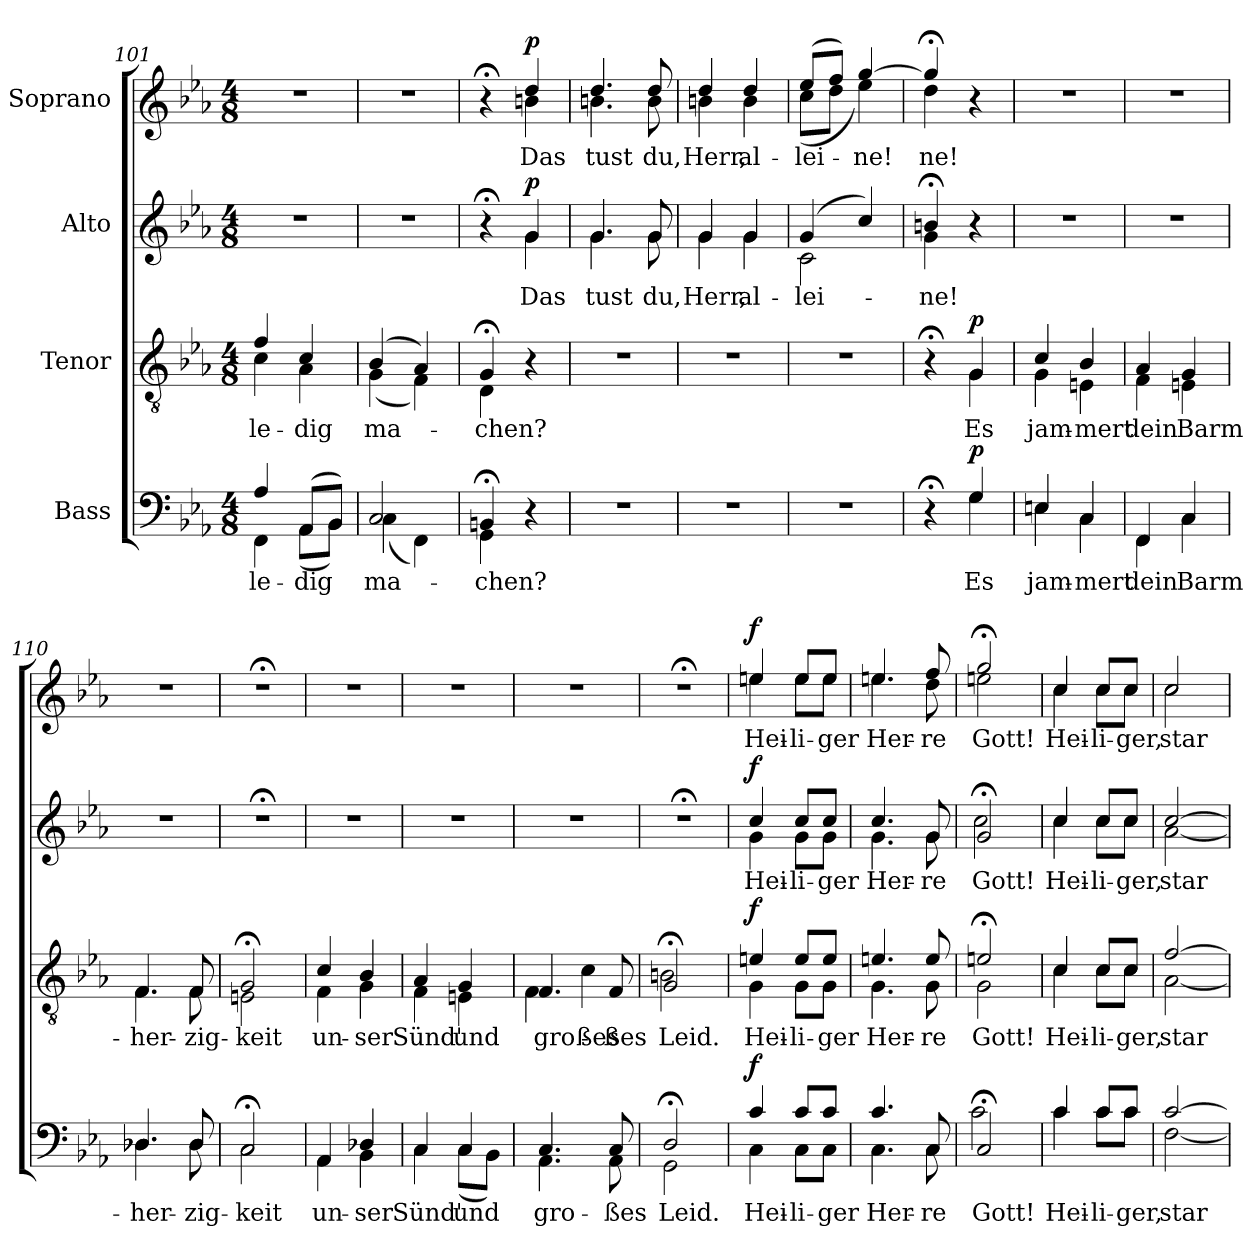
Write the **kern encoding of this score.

**kern	**text	**dynam	**kern	**text	**dynam	**kern	**text	**dynam	**kern	**text	**dynam
*part4	*part4	*part4	*part3	*part3	*part3	*part2	*part2	*part2	*part1	*part1	*part1
*staff4	*staff4	*staff4	*staff3	*staff3	*staff3	*staff2	*staff2	*staff2	*staff1	*staff1	*staff1
*I"Bass	*	*	*I"Tenor	*	*	*I"Alto	*	*	*I"Soprano	*	*
*clefF4	*	*	*clefGv2	*	*	*clefG2	*	*	*clefG2	*	*
*k[b-e-a-]	*	*	*k[b-e-a-]	*	*	*k[b-e-a-]	*	*	*k[b-e-a-]	*	*
*E-:	*	*	*E-:	*	*	*E-:	*	*	*E-:	*	*
*M4/8	*	*	*M4/8	*	*	*M4/8	*	*	*M4/8	*	*
=101	=101	=101	=101	=101	=101	=101	=101	=101	=101	=101	=101
*^	*	*	*	*	*	*	*	*	*	*	*
!	!	!LO:LY:b	!	!	!LO:LY:b	!	!	!	!	!	!	!
*	*	*	*	*^	*	*	*	*	*	*	*	*
4A-/	4FF\	le-	.	4f/	4c\	le-	.	2r	.	.	2r	.	.
!	!	!LO:LY:b	!	!	!	!LO:LY:b	!	!	!	!	!	!	!
(>8AA-/L	(<8AA-\L	-dig	.	4c/	4A-\	-dig	.	.	.	.	.	.	.
8BB-/J)	8BB-\J)	.	.	.	.	.	.	.	.	.	.	.	.
=102	=102	=102	=102	=102	=102	=102	=102	=102	=102	=102	=102	=102	=102
!	!	!LO:LY:b	!	!	!	!LO:LY:b	!	!	!	!	!	!	!
2C/	(<4C\	ma-	.	(>4B-/	(<4G\	ma-	.	2r	.	.	2r	.	.
.	4FF\)	.	.	4A-/)	4F\)	.	.	.	.	.	.	.	.
=103	=103	=103	=103	=103	=103	=103	=103	=103	=103	=103	=103	=103	=103
!	!	!LO:LY:b	!	!	!	!LO:LY:b	!	!	!	!	!	!	!
*	*	*	*	*	*	*	*	*^	*	*	*^	*	*
4BBn;</	4GG\	-chen?	.	4G;</	4D\	-chen?	.	4r;<	4ryy	.	.	4r;<	4ryy	.	.
!	!	!	!	!	!	!	!	!	!	!LO:LY:b	!LO:DY:a	!	!	!LO:LY:b	!LO:DY:a
4r	4ryy	.	.	4r	4ryy	.	.	4g/	4g\	Das	p	4dd/	4bn\	Das	p
=104	=104	=104	=104	=104	=104	=104	=104	=104	=104	=104	=104	=104	=104	=104	=104
!	!	!	!	!	!	!	!	!	!	!LO:LY:b	!	!	!	!LO:LY:b	!
*v	*v	*	*	*	*	*	*	*	*	*	*	*	*	*	*
*	*	*	*v	*v	*	*	*	*	*	*	*	*	*	*
2r	.	.	2r	.	.	4.g/	4.g\	tust	.	4.dd/	4.bn\	tust	.
!	!	!	!	!	!	!	!	!LO:LY:b	!	!	!	!LO:LY:b	!
.	.	.	.	.	.	8g/	8g\	du,	.	8dd/	8b\	du,	.
=105	=105	=105	=105	=105	=105	=105	=105	=105	=105	=105	=105	=105	=105
!	!	!	!	!	!	!	!	!LO:LY:b	!	!	!	!LO:LY:b	!
2r	.	.	2r	.	.	4g/	4g\	Herr,	.	4dd/	4bn\	Herr,	.
!	!	!	!	!	!	!	!	!LO:LY:b	!	!	!	!LO:LY:a	!
!	!	!	!	!	!	!	!	!	!	!	!	!LO:LY:b	!
.	.	.	.	.	.	4g/	4g\	al-	.	4dd/	4b\	al-	.
=106	=106	=106	=106	=106	=106	=106	=106	=106	=106	=106	=106	=106	=106
!	!	!	!	!	!	!	!	!LO:LY:b	!	!	!	!LO:LY:a	!
!	!	!	!	!	!	!	!	!	!	!	!	!LO:LY:b	!
2r	.	.	2r	.	.	(>4g/	2c\	-lei-	.	(>8ee-/L	(<8cc\L	-lei-	.
.	.	.	.	.	.	.	.	.	.	8ff/J)	8dd\J	.	.
!	!	!	!	!	!	!	!	!	!	!	!	!LO:LY:a	!
.	.	.	.	.	.	4cc/)	.	.	.	[4gg/	4ee-\)	-ne!	.
=107	=107	=107	=107	=107	=107	=107	=107	=107	=107	=107	=107	=107	=107
*^	*	*	*^	*	*	*	*	*	*	*	*	*	*
!	!	!	!	!	!	!	!	!	!	!LO:LY:b	!	!	!	!LO:LY:b	!
4r;<	4ryy	.	.	4r;<	4ryy	.	.	4bn;</	4g\	-ne!	.	4gg;</]	4dd\	-ne!	.
!	!	!LO:LY:b	!LO:DY:a	!	!	!LO:LY:b	!LO:DY:a	!	!	!	!	!	!	!	!
4G/	4G\	Es	p	4G/	4G\	Es	p	4r	4ryy	.	.	4r	4ryy	.	.
=108	=108	=108	=108	=108	=108	=108	=108	=108	=108	=108	=108	=108	=108	=108	=108
!	!	!LO:LY:b	!	!	!	!LO:LY:b	!	!	!	!	!	!	!	!	!
*	*	*	*	*	*	*	*	*v	*v	*	*	*	*	*	*
*	*	*	*	*	*	*	*	*	*	*	*v	*v	*	*
4En/	4E\	jam-	.	4c/	4G\	jam-	.	2r	.	.	2r	.	.
!	!	!LO:LY:b	!	!	!	!LO:LY:b	!	!	!	!	!	!	!
4C/	4C\	-mert	.	4B-/	4En\	-mert	.	.	.	.	.	.	.
!!LO:LB:g=z
=109	=109	=109	=109	=109	=109	=109	=109	=109	=109	=109	=109	=109	=109
!	!	!LO:LY:b	!	!	!	!LO:LY:b	!	!	!	!	!	!	!
4FF/	4FF\	dein'	.	4A-/	4F\	dein'	.	2r	.	.	2r	.	.
!	!	!LO:LY:b	!	!	!	!LO:LY:b	!	!	!	!	!	!	!
4C/	4C\	Barm-	.	4G/	4En\	Barm-	.	.	.	.	.	.	.
=110	=110	=110	=110	=110	=110	=110	=110	=110	=110	=110	=110	=110	=110
!	!	!LO:LY:b	!	!	!	!LO:LY:b	!	!	!	!	!	!	!
4.D-X/	4.D-\	-her-	.	4.F/	4.F\	-her-	.	2r	.	.	2r	.	.
!	!	!LO:LY:b	!	!	!	!LO:LY:b	!	!	!	!	!	!	!
8D-/	8D-\	-zig-	.	8F/	8F\	-zig-	.	.	.	.	.	.	.
=111	=111	=111	=111	=111	=111	=111	=111	=111	=111	=111	=111	=111	=111
!	!	!LO:LY:b	!	!	!	!LO:LY:b	!	!	!	!	!	!	!
2C;</	2C\	-keit	.	2G;</	2En\	-keit	.	2r;<	.	.	2r;<	.	.
=112	=112	=112	=112	=112	=112	=112	=112	=112	=112	=112	=112	=112	=112
!	!	!LO:LY:b	!	!	!	!LO:LY:b	!	!	!	!	!	!	!
4AA-/	4AA-\	un-	.	4c/	4F\	un-	.	2r	.	.	2r	.	.
!	!	!LO:LY:b	!	!	!	!LO:LY:b	!	!	!	!	!	!	!
4D-X/	4BB-\	-ser	.	4B-/	4G\	-ser	.	.	.	.	.	.	.
=113	=113	=113	=113	=113	=113	=113	=113	=113	=113	=113	=113	=113	=113
!	!	!LO:LY:b	!	!	!	!LO:LY:b	!	!	!	!	!	!	!
4C/	4C\	Sünd'	.	4A-/	4F\	Sünd'	.	2r	.	.	2r	.	.
!	!	!LO:LY:b	!	!	!	!LO:LY:b	!	!	!	!	!	!	!
4C/	(<8C\L	und	.	4G/	4En\	und	.	.	.	.	.	.	.
.	8BB-\J)	.	.	.	.	.	.	.	.	.	.	.	.
=114	=114	=114	=114	=114	=114	=114	=114	=114	=114	=114	=114	=114	=114
!	!	!LO:LY:b	!	!	!	!LO:LY:b	!	!	!	!	!	!	!
4.C/	4.AA-\	gro-	.	4.F/	4F\	gro-	.	2r	.	.	2r	.	.
!	!	!	!	!	!	!LO:LY:b	!	!	!	!	!	!	!
.	.	.	.	.	4c\	-ßes	.	.	.	.	.	.	.
!	!	!LO:LY:b	!	!	!	!	!	!	!	!	!	!	!
8C/	8AA-\	-ßes	.	8F/	.	-ßes	.	.	.	.	.	.	.
=115	=115	=115	=115	=115	=115	=115	=115	=115	=115	=115	=115	=115	=115
!	!	!LO:LY:b	!	!	!	!LO:LY:b	!	!	!	!	!	!	!
2D;</	2GG\	Leid.	.	2G;</	2Bn\	Leid.	.	2r;<	.	.	2r;<	.	.
=116	=116	=116	=116	=116	=116	=116	=116	=116	=116	=116	=116	=116	=116
!	!	!	!	!	!	!	!	!	!	!	!LO:TX:a:B:t=Vivace	!	!
!	!	!LO:LY:b	!LO:DY:a	!	!	!LO:LY:b	!LO:DY:a	!	!LO:LY:b	!LO:DY:a	!	!LO:LY:b	!LO:DY:a
*	*	*	*	*	*	*	*	*^	*	*	*^	*	*
4c/	4C\	Hei-	f	4en/	4G\	Hei-	f	4cc/	4g\	Hei-	f	4een/	4ee\	Hei-	f
!	!	!LO:LY:b	!	!	!	!LO:LY:b	!	!	!	!LO:LY:b	!	!	!	!LO:LY:b	!
8c/L	8C\L	-li-	.	8e/L	8G\L	-li-	.	8cc/L	8g\L	-li-	.	8ee/L	8ee\L	-li-	.
!	!	!LO:LY:b	!	!	!	!LO:LY:b	!	!	!	!LO:LY:b	!	!	!	!LO:LY:b	!
8c/J	8C\J	-ger	.	8e/J	8G\J	-ger	.	8cc/J	8g\J	-ger	.	8ee/J	8ee\J	-ger	.
=117	=117	=117	=117	=117	=117	=117	=117	=117	=117	=117	=117	=117	=117	=117	=117
!	!	!LO:LY:b	!	!	!	!LO:LY:b	!	!	!	!LO:LY:b	!	!	!	!LO:LY:b	!
4.c/	4.C\	Her-	.	4.en/	4.G\	Her-	.	4.cc/	4.g\	Her-	.	4.een/	4.ee\	Her-	.
!	!	!LO:LY:b	!	!	!	!LO:LY:b	!	!	!	!LO:LY:b	!	!	!	!LO:LY:b	!
8C/	8C\	-re	.	8e/	8G\	-re	.	8g/	8g\	-re	.	8ff/	8dd\	-re	.
=118	=118	=118	=118	=118	=118	=118	=118	=118	=118	=118	=118	=118	=118	=118	=118
!	!	!LO:LY:b	!	!	!	!LO:LY:b	!	!	!	!LO:LY:b	!	!	!	!LO:LY:b	!
2C;</	2c\	Gott!	.	2en;</	2G\	Gott!	.	2g;</	2cc\	Gott!	.	2gg;</	2een\	Gott!	.
!!LO:PB:g=z	!!
=119	=119	=119	=119	=119	=119	=119	=119	=119	=119	=119	=119	=119	=119	=119	=119
!	!	!LO:LY:b	!	!	!	!LO:LY:b	!	!	!	!LO:LY:b	!	!	!	!LO:LY:b	!
4c/	4c\	Hei-	.	4c/	4c\	Hei-	.	4cc/	4cc\	Hei-	.	4cc/	4cc\	Hei-	.
!	!	!LO:LY:b	!	!	!	!LO:LY:b	!	!	!	!LO:LY:b	!	!	!	!LO:LY:b	!
8c/L	8c\L	-li-	.	8c/L	8c\L	-li-	.	8cc/L	8cc\L	-li-	.	8cc/L	8cc\L	-li-	.
!	!	!LO:LY:b	!	!	!	!LO:LY:b	!	!	!	!LO:LY:b	!	!	!	!LO:LY:b	!
8c/J	8c\J	-ger,	.	8c/J	8c\J	-ger,	.	8cc/J	8cc\J	-ger,	.	8cc/J	8cc\J	-ger,	.
=120	=120	=120	=120	=120	=120	=120	=120	=120	=120	=120	=120	=120	=120	=120	=120
!	!	!LO:LY:b	!	!	!	!LO:LY:b	!	!	!	!LO:LY:b	!	!	!	!LO:LY:b	!
[2c/	[2F\	star-	.	[2f/	[2A-\	star-	.	[2cc/	[2a-\	star-	.	2cc/	2cc\	star-	.
*v	*v	*	*	*	*	*	*	*v	*v	*	*	*v	*v	*	*
*	*	*	*v	*v	*	*	*	*	*	*	*	*
=	=	=	=	=	=	=	=	=	=	=	=
*-	*-	*-	*-	*-	*-	*-	*-	*-	*-	*-	*-
